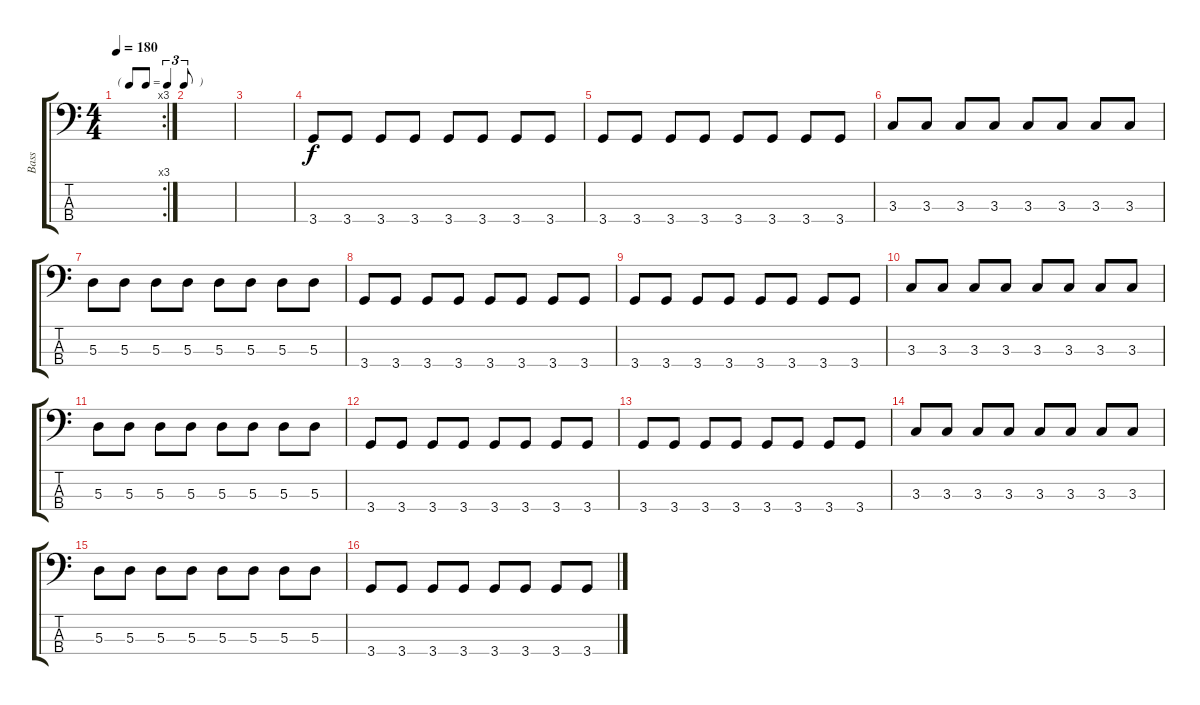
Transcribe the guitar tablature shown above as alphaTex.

\track ("Bass" "Bass") {instrument slapbass2}
\staff {score tabs}
\tuning (G2 D2 A1 E1) {hide}
\rc 3
\ts (4 4)
\tf triplet8th
\tempo 180
\clef f4
\ks c
|
|
|
3.4.8 3.4.8 3.4.8 3.4.8 3.4.8 3.4.8 3.4.8 3.4.8 |
3.4.8 3.4.8 3.4.8 3.4.8 3.4.8 3.4.8 3.4.8 3.4.8 |
3.3.8 3.3.8 3.3.8 3.3.8 3.3.8 3.3.8 3.3.8 3.3.8 |
5.3.8 5.3.8 5.3.8 5.3.8 5.3.8 5.3.8 5.3.8 5.3.8 |
3.4.8 3.4.8 3.4.8 3.4.8 3.4.8 3.4.8 3.4.8 3.4.8 |
3.4.8 3.4.8 3.4.8 3.4.8 3.4.8 3.4.8 3.4.8 3.4.8 |
3.3.8 3.3.8 3.3.8 3.3.8 3.3.8 3.3.8 3.3.8 3.3.8 |
5.3.8 5.3.8 5.3.8 5.3.8 5.3.8 5.3.8 5.3.8 5.3.8 |
3.4.8 3.4.8 3.4.8 3.4.8 3.4.8 3.4.8 3.4.8 3.4.8 |
3.4.8 3.4.8 3.4.8 3.4.8 3.4.8 3.4.8 3.4.8 3.4.8 |
3.3.8 3.3.8 3.3.8 3.3.8 3.3.8 3.3.8 3.3.8 3.3.8 |
5.3.8 5.3.8 5.3.8 5.3.8 5.3.8 5.3.8 5.3.8 5.3.8 |
3.4.8 3.4.8 3.4.8 3.4.8 3.4.8 3.4.8 3.4.8 3.4.8
